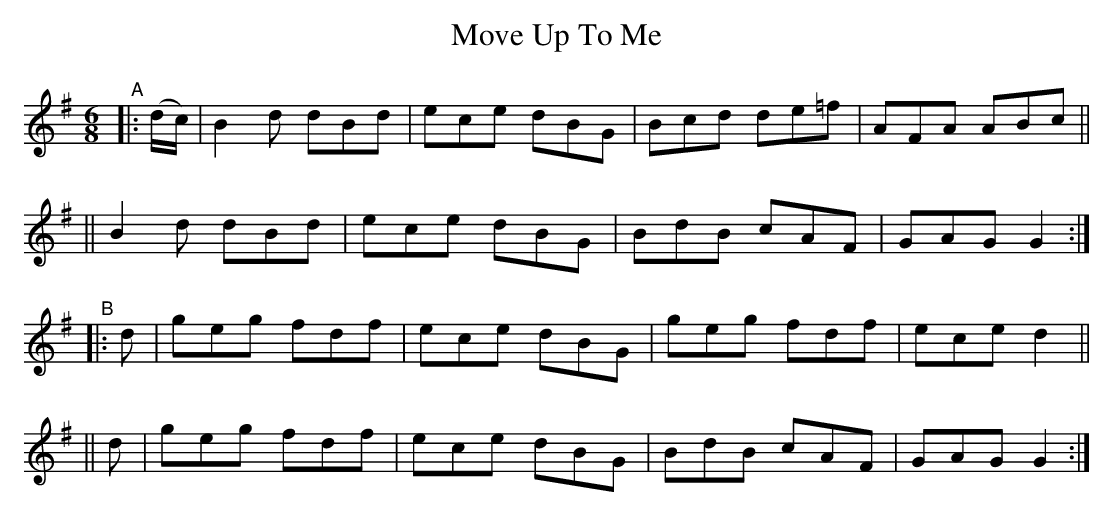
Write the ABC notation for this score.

X:1
T: Move Up To Me
M: 6/8
L: 1/8
K: G
"^A"|: (d/c/) \
|  B2d dBd | ece dBG | Bcd de=f | AFA ABc ||
|| B2d dBd | ece dBG | BdB cAF | GAG G2 :|
"^B"\
|: d | geg fdf | ece dBG | geg fdf | ece d2 ||
|| d | geg fdf | ece dBG | BdB cAF | GAG G2 :|
